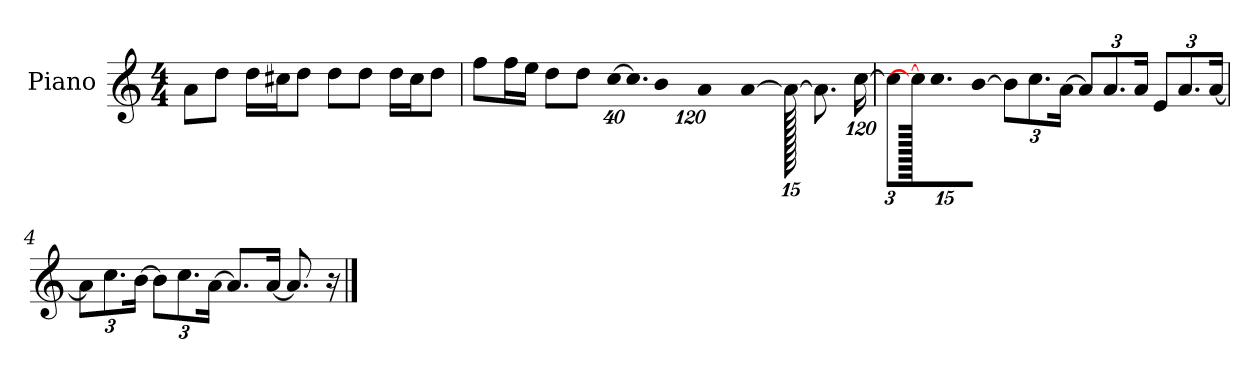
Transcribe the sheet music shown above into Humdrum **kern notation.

**kern
*part1
*staff1
*I"Piano
*I'P-no
*clefG2
*k[]
*M4/4
*MM90
=1
8a\L
8dd\J
16dd\LL
16cc#X\J
8dd\J
8dd\L
8dd\J
16dd\LL
16cc#\J
8dd\J
=2
8ff\L
16ff\L
16ee\JJ
8dd\L
8dd\J
*Xbrackettup
!LO:N:vis=32
[640%23cc\KLL
!LO:N:vis=16.
960%103cc\]
!LO:N:vis=32
640%23b\L
!LO:N:vis=64
960%17a\K
[320%17a\J
1920a\_
8.a\]
[1920%119cc\Jk
=3
12cc\L]
1920cc\_
12.cc\
[24b\Jk
12b\L]
12.cc\
[24a\Jk
12a/L]
12.a/
24a/Jk
12e/L
12.a/
[24a/Jk
!!LO:LB:g=z
=4
12a\L]
12.cc\
[24b\Jk
12b\L]
12.cc\
[24a\Jk
8.a/L]
[16a/Jk
8.a/]
16r
==
*-
